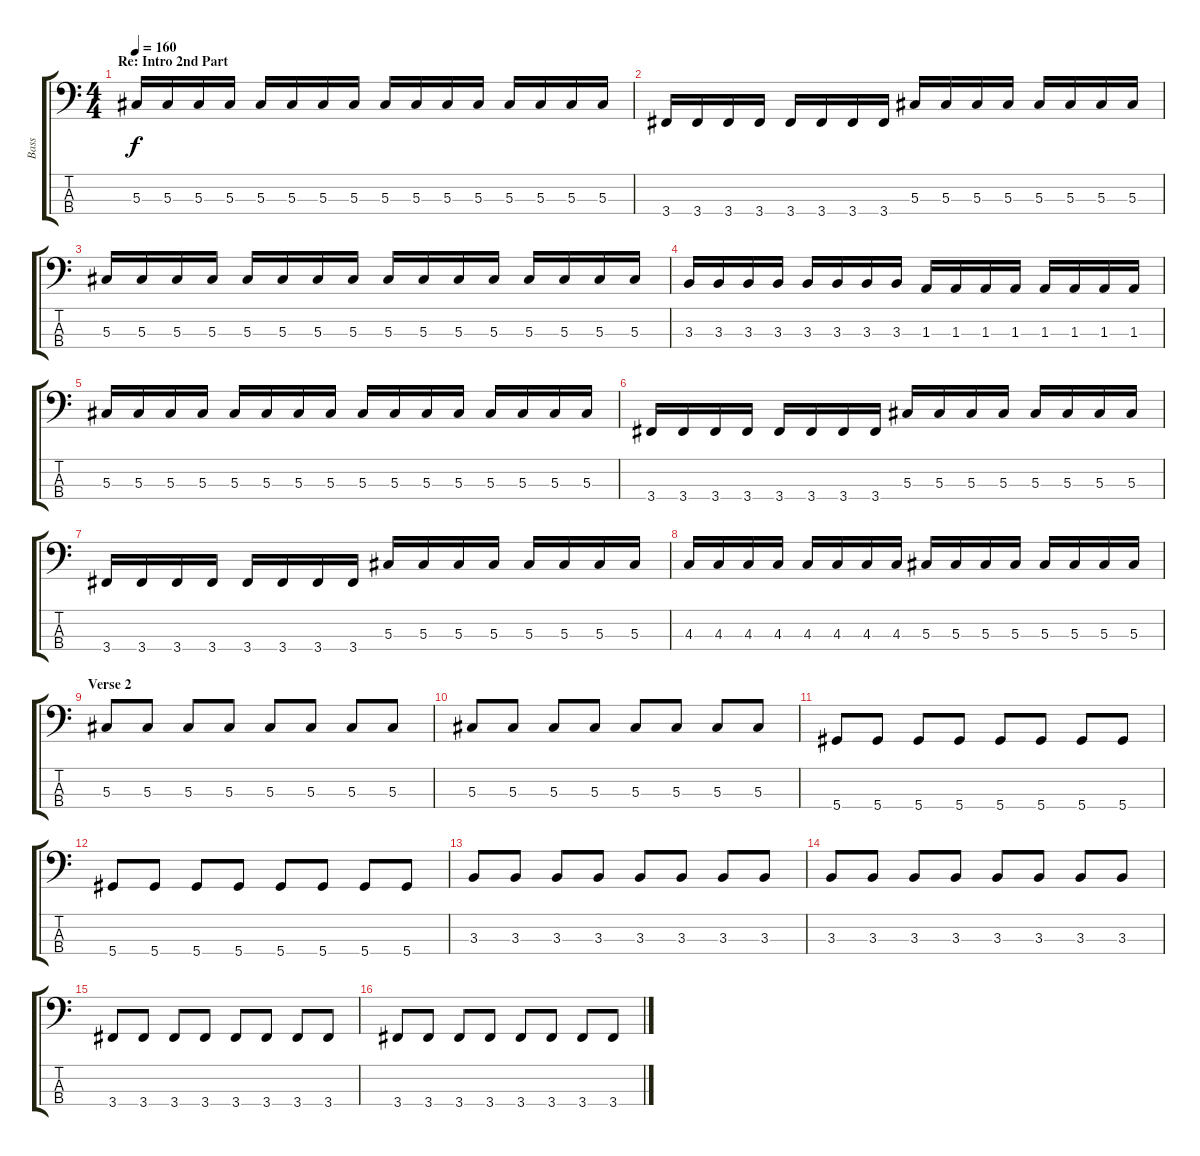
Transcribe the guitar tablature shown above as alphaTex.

\track ("Bass" "Bass") {instrument electricbassfinger}
\staff {score tabs}
\tuning (Gb2 Db2 Ab1 Eb1) {hide}
\ts (4 4)
\section ("" "Re: Intro 2nd Part")
\tempo 160
\clef f4
\ks c
5.3.16{dy f} 5.3.16 5.3.16 5.3.16 5.3.16 5.3.16 5.3.16 5.3.16 5.3.16 5.3.16 5.3.16 5.3.16 5.3.16 5.3.16 5.3.16 5.3.16 |
3.4.16 3.4.16 3.4.16 3.4.16 3.4.16 3.4.16 3.4.16 3.4.16 5.3.16 5.3.16 5.3.16 5.3.16 5.3.16 5.3.16 5.3.16 5.3.16 |
5.3.16 5.3.16 5.3.16 5.3.16 5.3.16 5.3.16 5.3.16 5.3.16 5.3.16 5.3.16 5.3.16 5.3.16 5.3.16 5.3.16 5.3.16 5.3.16 |
3.3.16 3.3.16 3.3.16 3.3.16 3.3.16 3.3.16 3.3.16 3.3.16 1.3.16 1.3.16 1.3.16 1.3.16 1.3.16 1.3.16 1.3.16 1.3.16 |
5.3.16 5.3.16 5.3.16 5.3.16 5.3.16 5.3.16 5.3.16 5.3.16 5.3.16 5.3.16 5.3.16 5.3.16 5.3.16 5.3.16 5.3.16 5.3.16 |
3.4.16 3.4.16 3.4.16 3.4.16 3.4.16 3.4.16 3.4.16 3.4.16 5.3.16 5.3.16 5.3.16 5.3.16 5.3.16 5.3.16 5.3.16 5.3.16 |
3.4.16 3.4.16 3.4.16 3.4.16 3.4.16 3.4.16 3.4.16 3.4.16 5.3.16 5.3.16 5.3.16 5.3.16 5.3.16 5.3.16 5.3.16 5.3.16 |
4.3.16 4.3.16 4.3.16 4.3.16 4.3.16 4.3.16 4.3.16 4.3.16 5.3.16 5.3.16 5.3.16 5.3.16 5.3.16 5.3.16 5.3.16 5.3.16 |
\section ("" "Verse 2")
5.3.8 5.3.8 5.3.8 5.3.8 5.3.8 5.3.8 5.3.8 5.3.8 |
5.3.8 5.3.8 5.3.8 5.3.8 5.3.8 5.3.8 5.3.8 5.3.8 |
5.4.8 5.4.8 5.4.8 5.4.8 5.4.8 5.4.8 5.4.8 5.4.8 |
5.4.8 5.4.8 5.4.8 5.4.8 5.4.8 5.4.8 5.4.8 5.4.8 |
3.3.8 3.3.8 3.3.8 3.3.8 3.3.8 3.3.8 3.3.8 3.3.8 |
3.3.8 3.3.8 3.3.8 3.3.8 3.3.8 3.3.8 3.3.8 3.3.8 |
3.4.8 3.4.8 3.4.8 3.4.8 3.4.8 3.4.8 3.4.8 3.4.8 |
3.4.8 3.4.8 3.4.8 3.4.8 3.4.8 3.4.8 3.4.8 3.4.8
